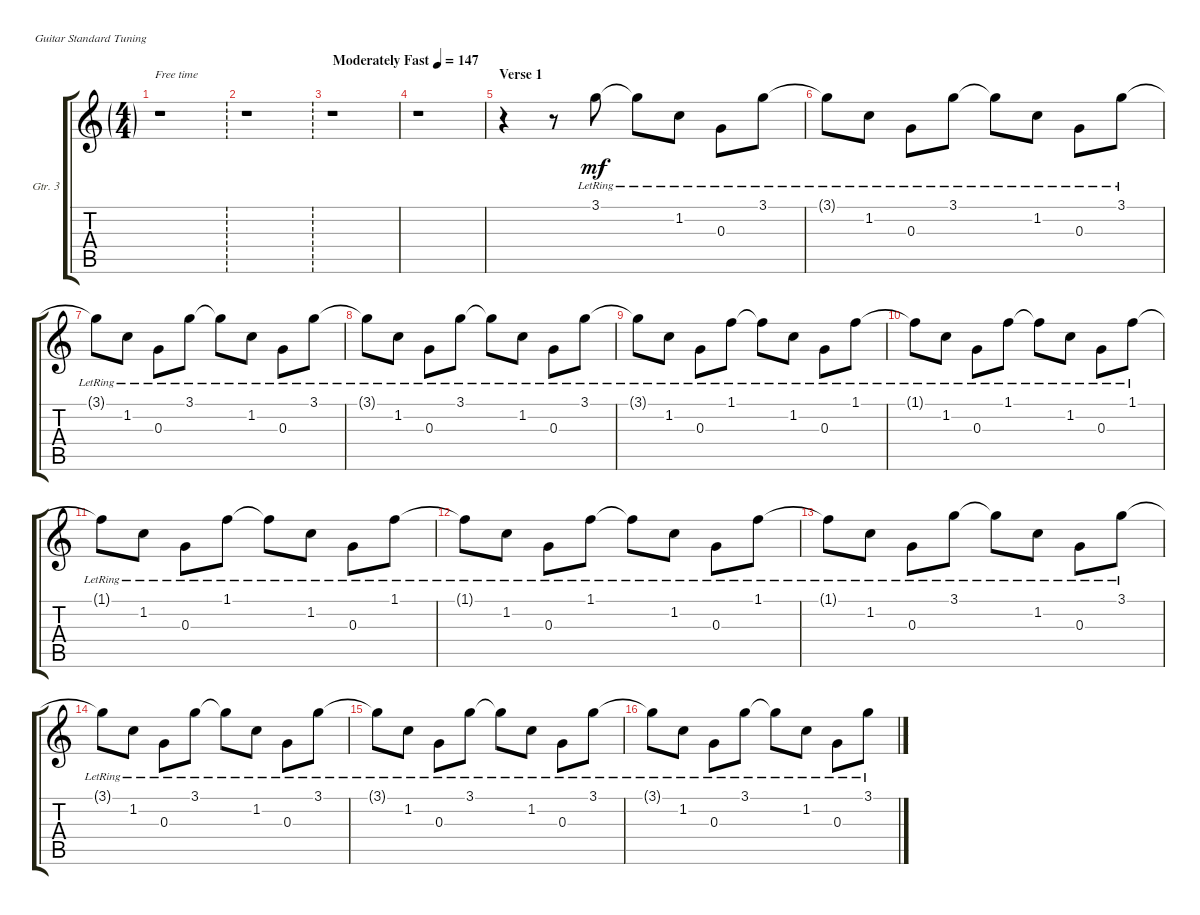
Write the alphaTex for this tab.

\defaultSystemsLayout 4
\bracketExtendMode groupsimilarinstruments
\firstSystemTrackNameOrientation horizontal
\otherSystemsTrackNameOrientation horizontal
\track ("Guitar 3" "Gtr. 3") {instrument overdrivenguitar}
\staff {score tabs}
\tuning (E4 B3 G3 D3 A2 E2)
\ts (4 4)
\ft
\tempo (60 "Moderately Fast" hide)
\clef g2
\ks c
r.1{dy mf instrument overdrivenguitar} |
\ft
\tempo (147 0.875 hide)
r.1 |
\tempo (147 "Moderately Fast")
r.1 |
r.1 |
\section ("" "Verse 1")
r.4 r.8 3.1{lr}.8 3.1{lr t}.8 1.2{lr}.8 0.3{lr}.8 3.1{lr}.8 |
3.1{lr t}.8 1.2{lr}.8 0.3{lr}.8 3.1{lr}.8 3.1{lr t}.8 1.2{lr}.8 0.3{lr}.8 3.1{lr}.8 |
3.1{lr t}.8 1.2{lr}.8 0.3{lr}.8 3.1{lr}.8 3.1{lr t}.8 1.2{lr}.8 0.3{lr}.8 3.1{lr}.8 |
3.1{lr t}.8 1.2{lr}.8 0.3{lr}.8 3.1{lr}.8 3.1{lr t}.8 1.2{lr}.8 0.3{lr}.8 3.1{lr}.8 |
3.1{lr t}.8 1.2{lr}.8 0.3{lr}.8 1.1{lr}.8 1.1{lr t}.8 1.2{lr}.8 0.3{lr}.8 1.1{lr}.8 |
1.1{lr t}.8 1.2{lr}.8 0.3{lr}.8 1.1{lr}.8 1.1{lr t}.8 1.2{lr}.8 0.3{lr}.8 1.1{lr}.8 |
1.1{lr t}.8 1.2{lr}.8 0.3{lr}.8 1.1{lr}.8 1.1{lr t}.8 1.2{lr}.8 0.3{lr}.8 1.1{lr}.8 |
1.1{lr t}.8 1.2{lr}.8 0.3{lr}.8 1.1{lr}.8 1.1{lr t}.8 1.2{lr}.8 0.3{lr}.8 1.1{lr}.8 |
1.1{lr t}.8 1.2{lr}.8 0.3{lr}.8 3.1{lr}.8 3.1{lr t}.8 1.2{lr}.8 0.3{lr}.8 3.1{lr}.8 |
3.1{lr t}.8 1.2{lr}.8 0.3{lr}.8 3.1{lr}.8 3.1{lr t}.8 1.2{lr}.8 0.3{lr}.8 3.1{lr}.8 |
3.1{lr t}.8 1.2{lr}.8 0.3{lr}.8 3.1{lr}.8 3.1{lr t}.8 1.2{lr}.8 0.3{lr}.8 3.1{lr}.8 |
3.1{lr t}.8 1.2{lr}.8 0.3{lr}.8 3.1{lr}.8 3.1{lr t}.8 1.2{lr}.8 0.3{lr}.8 3.1{lr}.8
